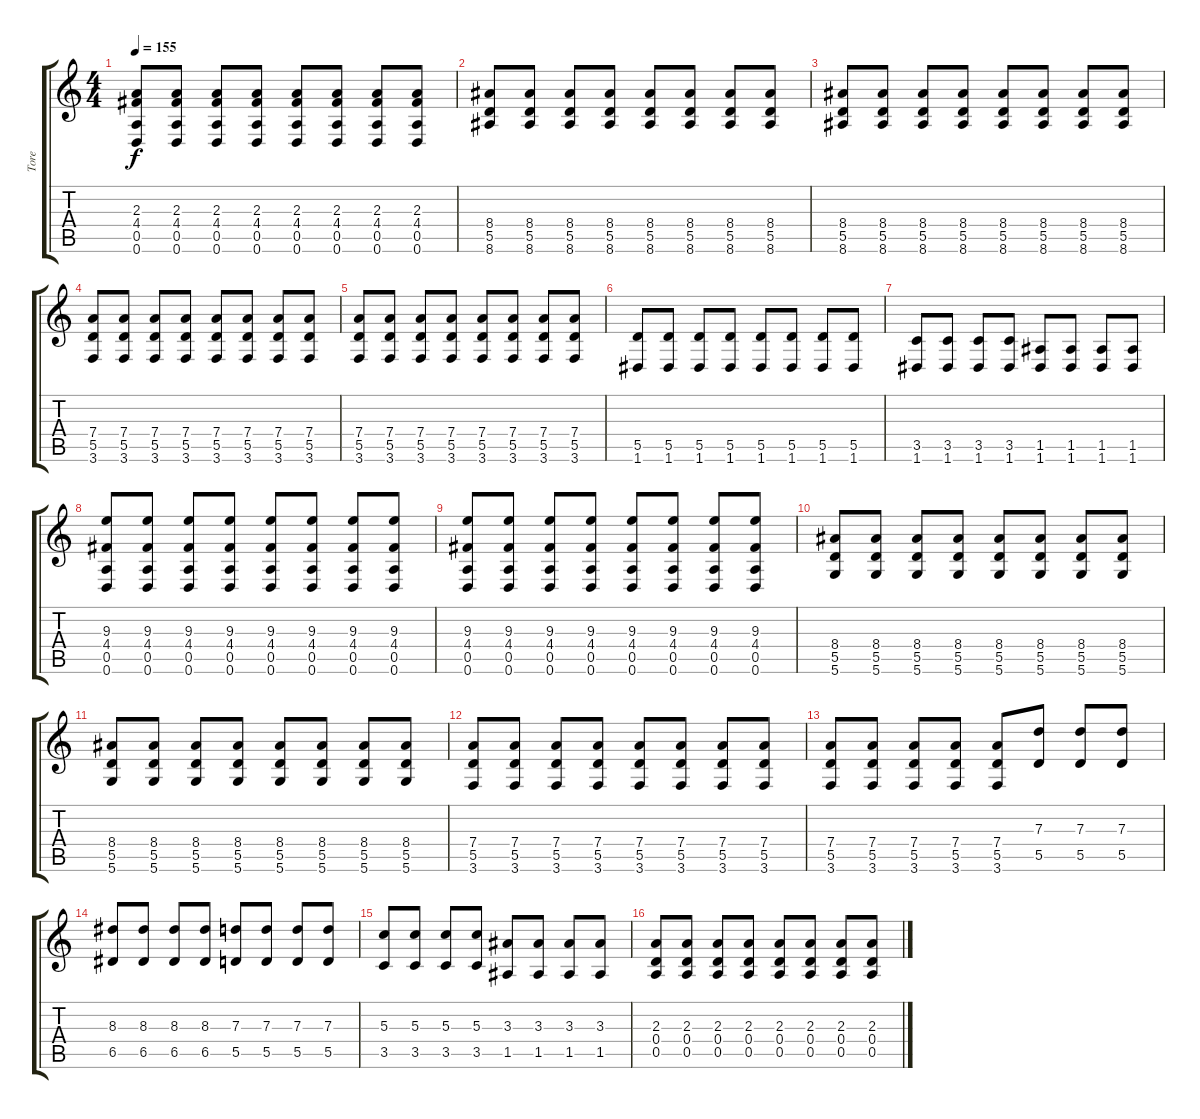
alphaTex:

\track ("Tore" "Tore") {instrument overdrivenguitar}
\staff {score tabs}
\tuning (E4 B3 G3 D3 A2 D2) {hide}
\ts (4 4)
\tempo 155
\clef g2
\ks c
(2.3 4.4 0.5 0.6).8{dy f} (2.3 4.4 0.5 0.6).8 (2.3 4.4 0.5 0.6).8 (2.3 4.4 0.5 0.6).8 (2.3 4.4 0.5 0.6).8 (2.3 4.4 0.5 0.6).8 (2.3 4.4 0.5 0.6).8 (2.3 4.4 0.5 0.6).8 |
(8.4 5.5 8.6).8 (8.4 5.5 8.6).8 (8.4 5.5 8.6).8 (8.4 5.5 8.6).8 (8.4 5.5 8.6).8 (8.4 5.5 8.6).8 (8.4 5.5 8.6).8 (8.4 5.5 8.6).8 |
(8.4 5.5 8.6).8 (8.4 5.5 8.6).8 (8.4 5.5 8.6).8 (8.4 5.5 8.6).8 (8.4 5.5 8.6).8 (8.4 5.5 8.6).8 (8.4 5.5 8.6).8 (8.4 5.5 8.6).8 |
(7.4 5.5 3.6).8 (7.4 5.5 3.6).8 (7.4 5.5 3.6).8 (7.4 5.5 3.6).8 (7.4 5.5 3.6).8 (7.4 5.5 3.6).8 (7.4 5.5 3.6).8 (7.4 5.5 3.6).8 |
(7.4 5.5 3.6).8 (7.4 5.5 3.6).8 (7.4 5.5 3.6).8 (7.4 5.5 3.6).8 (7.4 5.5 3.6).8 (7.4 5.5 3.6).8 (7.4 5.5 3.6).8 (7.4 5.5 3.6).8 |
(5.5 1.6).8 (5.5 1.6).8 (5.5 1.6).8 (5.5 1.6).8 (5.5 1.6).8 (5.5 1.6).8 (5.5 1.6).8 (5.5 1.6).8 |
(3.5 1.6).8 (3.5 1.6).8 (3.5 1.6).8 (3.5 1.6).8 (1.5 1.6).8 (1.5 1.6).8 (1.5 1.6).8 (1.5 1.6).8 |
(9.3 4.4 0.5 0.6).8 (9.3 4.4 0.5 0.6).8 (9.3 4.4 0.5 0.6).8 (9.3 4.4 0.5 0.6).8 (9.3 4.4 0.5 0.6).8 (9.3 4.4 0.5 0.6).8 (9.3 4.4 0.5 0.6).8 (9.3 4.4 0.5 0.6).8 |
(9.3 4.4 0.5 0.6).8 (9.3 4.4 0.5 0.6).8 (9.3 4.4 0.5 0.6).8 (9.3 4.4 0.5 0.6).8 (9.3 4.4 0.5 0.6).8 (9.3 4.4 0.5 0.6).8 (9.3 4.4 0.5 0.6).8 (9.3 4.4 0.5 0.6).8 |
(8.4 5.5 5.6).8 (8.4 5.5 5.6).8 (8.4 5.5 5.6).8 (8.4 5.5 5.6).8 (8.4 5.5 5.6).8 (8.4 5.5 5.6).8 (8.4 5.5 5.6).8 (8.4 5.5 5.6).8 |
(8.4 5.5 5.6).8 (8.4 5.5 5.6).8 (8.4 5.5 5.6).8 (8.4 5.5 5.6).8 (8.4 5.5 5.6).8 (8.4 5.5 5.6).8 (8.4 5.5 5.6).8 (8.4 5.5 5.6).8 |
(7.4 5.5 3.6).8 (7.4 5.5 3.6).8 (7.4 5.5 3.6).8 (7.4 5.5 3.6).8 (7.4 5.5 3.6).8 (7.4 5.5 3.6).8 (7.4 5.5 3.6).8 (7.4 5.5 3.6).8 |
(7.4 5.5 3.6).8 (7.4 5.5 3.6).8 (7.4 5.5 3.6).8 (7.4 5.5 3.6).8 (7.4 5.5 3.6).8 (7.3 5.5).8 (7.3 5.5).8 (7.3 5.5).8 |
(8.3 6.5).8 (8.3 6.5).8 (8.3 6.5).8 (8.3 6.5).8 (7.3 5.5).8 (7.3 5.5).8 (7.3 5.5).8 (7.3 5.5).8 |
(5.3 3.5).8 (5.3 3.5).8 (5.3 3.5).8 (5.3 3.5).8 (3.3 1.5).8 (3.3 1.5).8 (3.3 1.5).8 (3.3 1.5).8 |
(2.3 0.4 0.5).8 (2.3 0.4 0.5).8 (2.3 0.4 0.5).8 (2.3 0.4 0.5).8 (2.3 0.4 0.5).8 (2.3 0.4 0.5).8 (2.3 0.4 0.5).8 (2.3 0.4 0.5).8
